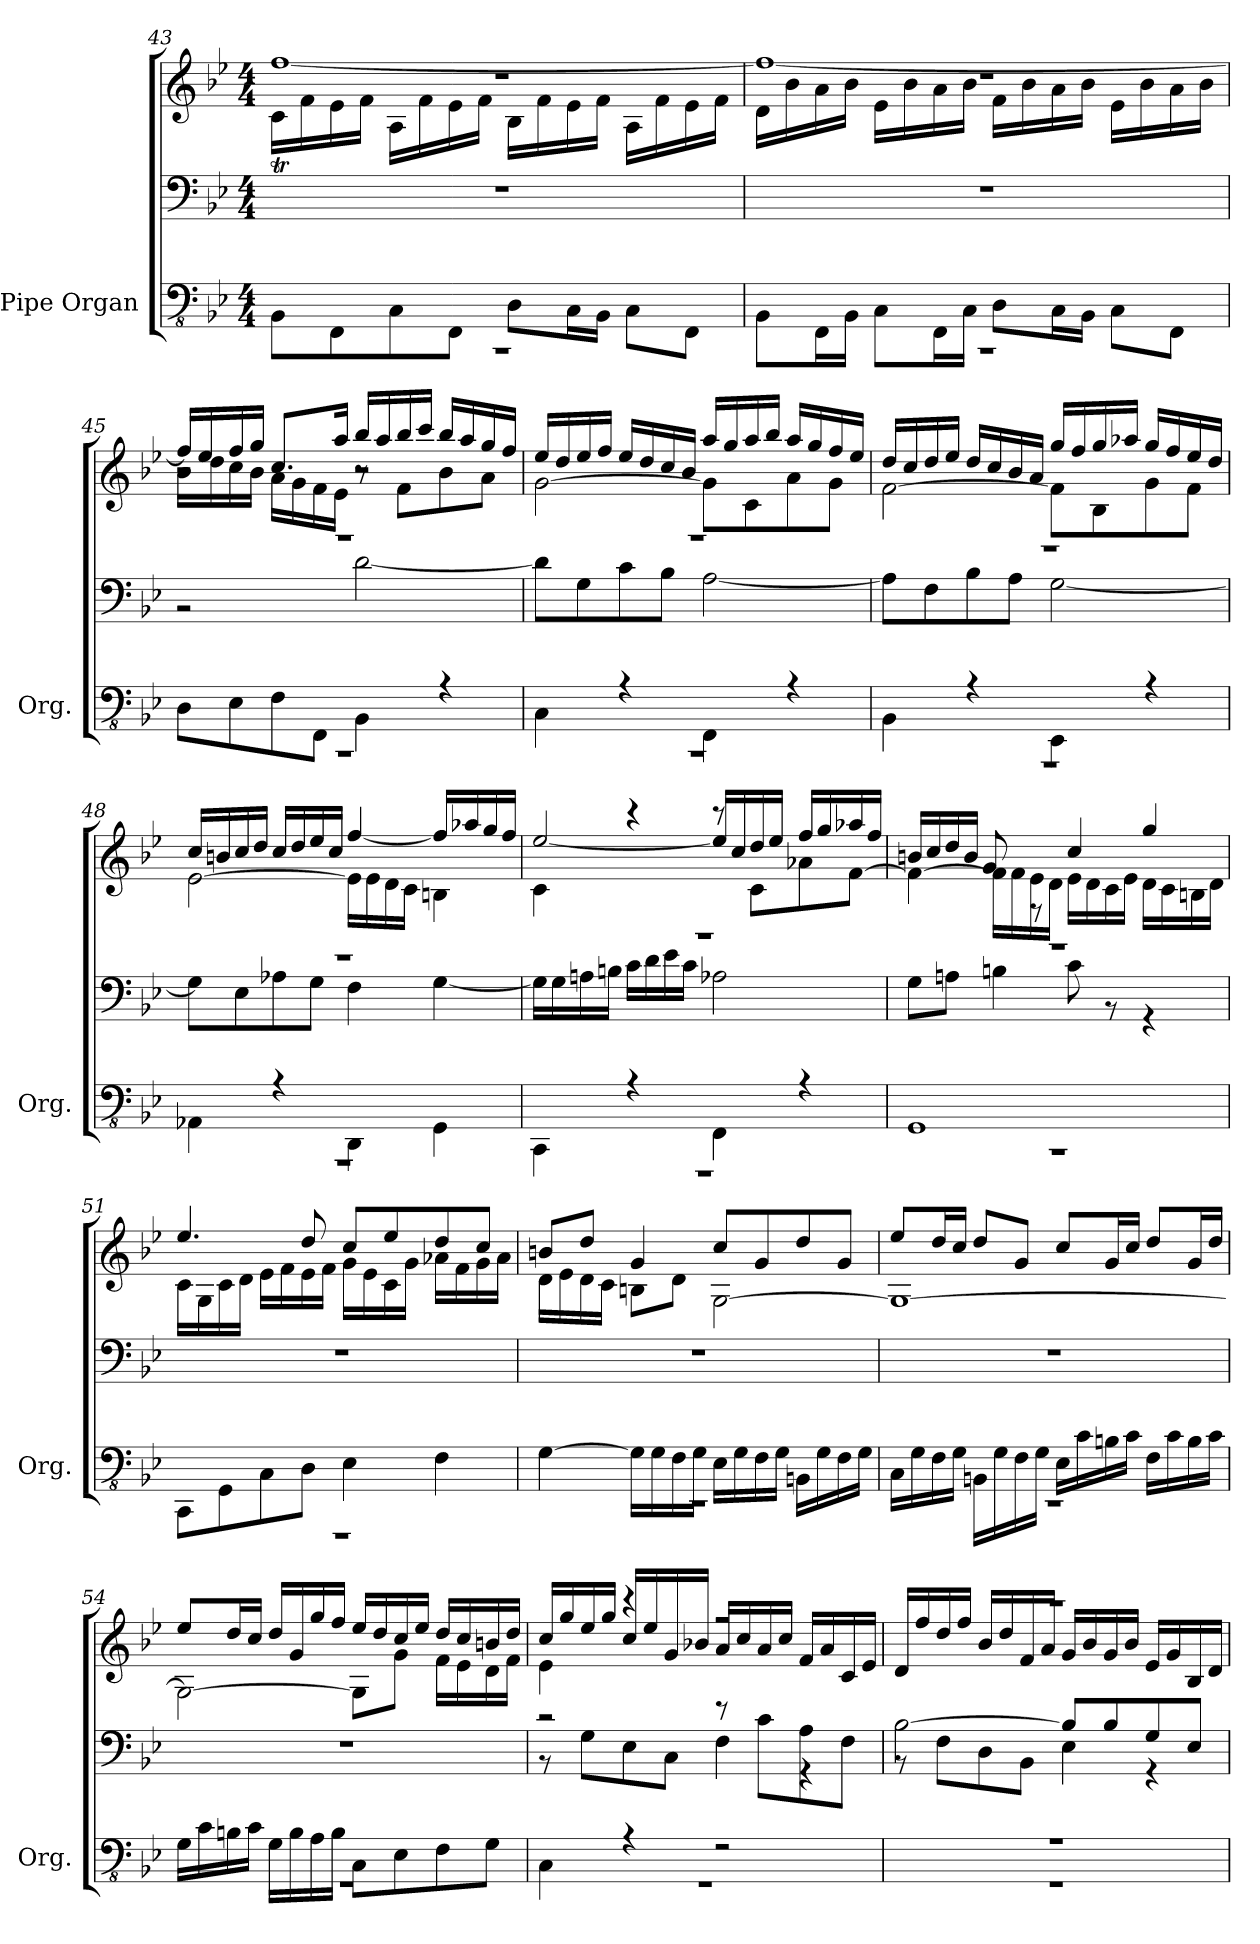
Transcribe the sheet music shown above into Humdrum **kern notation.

**kern	**kern	**kern
*part1	*part1	*part1
*staff3	*staff2	*staff1
*I"Pipe Organ	*	*
*I'Org.	*	*
!!LO:PB:g=z
*clefFv4	*clefF4	*clefG2
*k[b-e-]	*k[b-e-]	*k[b-e-]
*M4/4	*M4/4	*M4/4
=43	=43	=43
*^	*	*^
*	*	*	*	*^
8BBB-\L	1r	1r	1r	[1ffT	16c\LL
.	.	.	.	.	16f\
8FFF\	.	.	.	.	16e-\
.	.	.	.	.	16f\JJ
8CC\	.	.	.	.	16A\LL
.	.	.	.	.	16f\
8FFF\J	.	.	.	.	16e-\
.	.	.	.	.	16f\JJ
8DD\L	.	.	.	.	16B-\LL
.	.	.	.	.	16f\
16CC\L	.	.	.	.	16e-\
16BBB-\JJ	.	.	.	.	16f\JJ
8CC\L	.	.	.	.	16A\LL
.	.	.	.	.	16f\
8FFF\J	.	.	.	.	16e-\
.	.	.	.	.	16f\JJ
=44	=44	=44	=44	=44	=44
8BBB-\L	1r	1r	1r	1ff_	16d\LL
.	.	.	.	.	16b-\
16FFF\L	.	.	.	.	16a\
16BBB-\JJ	.	.	.	.	16b-\JJ
8CC\L	.	.	.	.	16e-\LL
.	.	.	.	.	16b-\
16FFF\L	.	.	.	.	16a\
16CC\JJ	.	.	.	.	16b-\JJ
8DD\L	.	.	.	.	16f\LL
.	.	.	.	.	16b-\
16CC\L	.	.	.	.	16a\
16BBB-\JJ	.	.	.	.	16b-\JJ
8CC\L	.	.	.	.	16e-\LL
.	.	.	.	.	16b-\
8FFF\J	.	.	.	.	16a\
.	.	.	.	.	16b-\JJ
!!LO:LB:g=z	!!	!!
=45	=45	=45	=45	=45	=45
*	*	*^	*	*	*
8DD\L	1r	1r	2r	2r	16ff/LL]	16b-\LL
.	.	.	.	.	16ee-/	16dd\
8EE-\	.	.	.	.	16ff/	16cc\
.	.	.	.	.	16gg/JJ	16b-\JJ
8FF\	.	.	.	.	8.cc/L	16a\LL
.	.	.	.	.	.	16g\
8FFF\J	.	.	.	.	.	16f\
.	.	.	.	.	16aa/Jk	16e-\JJ
4BBB-\	.	.	[2d\	8r	16bb-/LL	2r
.	.	.	.	.	16aa/	.
.	.	.	.	8f\L	16bb-/	.
.	.	.	.	.	16ccc/JJ	.
4r	.	.	.	8b-\	16bb-/LL	.
.	.	.	.	.	16aa/	.
.	.	.	.	8a\J	16gg/	.
.	.	.	.	.	16ff/JJ	.
*	*	*	*	*	*v	*v
=46	=46	=46	=46	=46	=46
4CC\	1r	1r	8d\L]	[2g\	16ee-/LL
.	.	.	.	.	16dd/
.	.	.	8G\	.	16ee-/
.	.	.	.	.	16ff/JJ
4r	.	.	8c\	.	16ee-/LL
.	.	.	.	.	16dd/
.	.	.	8B-\J	.	16cc/
.	.	.	.	.	16b-/JJ
4FFF\	.	.	[2A\	8g\L]	16aa/LL
.	.	.	.	.	16gg/
.	.	.	.	8c\	16aa/
.	.	.	.	.	16bb-/JJ
4r	.	.	.	8a\	16aa/LL
.	.	.	.	.	16gg/
.	.	.	.	8g\J	16ff/
.	.	.	.	.	16ee-/JJ
!!LO:LB:g=z	!!
=47	=47	=47	=47	=47	=47
4BBB-\	1r	1r	8A\L]	[2f\	16dd/LL
.	.	.	.	.	16cc/
.	.	.	8F\	.	16dd/
.	.	.	.	.	16ee-/JJ
4r	.	.	8B-\	.	16dd/LL
.	.	.	.	.	16cc/
.	.	.	8A\J	.	16b-/
.	.	.	.	.	16a/JJ
4EEE-\	.	.	[2G\	8f\L]	16gg/LL
.	.	.	.	.	16ff/
.	.	.	.	8B-\	16gg/
.	.	.	.	.	16aa-X/JJ
4r	.	.	.	8g\	16gg/LL
.	.	.	.	.	16ff/
.	.	.	.	8f\J	16ee-/
.	.	.	.	.	16dd/JJ
=48	=48	=48	=48	=48	=48
4AAA-X\	1r	1r	8G\L]	[2e-\	16cc/LL
.	.	.	.	.	16bn/
.	.	.	8E-\	.	16cc/
.	.	.	.	.	16dd/JJ
4r	.	.	8A-X\	.	16cc/LL
.	.	.	.	.	16dd/
.	.	.	8G\J	.	16ee-/
.	.	.	.	.	16cc/JJ
4DDD\	.	.	4F\	16e-\LL]	[4ff/
.	.	.	.	16e-\	.
.	.	.	.	16d\	.
.	.	.	.	16c\JJ	.
4GGG\	.	.	[4G\	4Bn\	16ff/LL]
.	.	.	.	.	16aa-X/
.	.	.	.	.	16gg/
.	.	.	.	.	16ff/JJ
!!LO:LB:g=z	!!
=49	=49	=49	=49	=49	=49
4CCC\	1r	1r	16G\LL]	4c\	[2ee-/
.	.	.	16G\	.	.
.	.	.	16An\	.	.
.	.	.	16Bn\JJ	.	.
4r	.	.	16c\LL	4r	.
.	.	.	16d\	.	.
.	.	.	16e-\	.	.
.	.	.	16c\JJ	.	.
4FFF\	.	.	2A-X\	8r	16ee-/LL]
.	.	.	.	.	16cc/
.	.	.	.	8c\L	16dd/
.	.	.	.	.	16ee-/JJ
4r	.	.	.	8a-X\	16ff/LL
.	.	.	.	.	16gg/
.	.	.	.	[8f\J	16aa-X/
.	.	.	.	.	16ff/JJ
=50	=50	=50	=50	=50	=50
1GGG	1r	1r	8G\L	4f\_	16bn/LL
.	.	.	.	.	16cc/
.	.	.	8An\J	.	16dd/
.	.	.	.	.	16b/JJ
.	.	.	4Bn\	16f\LL]	8g/
.	.	.	.	16f\	.
.	.	.	.	16e-\	8r
.	.	.	.	16d\JJ	.
.	.	.	8c\	16e-\LL	4cc/
.	.	.	.	16d\	.
.	.	.	8r	16c\	.
.	.	.	.	16e-\JJ	.
.	.	.	4r	16d\LL	4gg/
.	.	.	.	16c\	.
.	.	.	.	16Bn\	.
.	.	.	.	16d\JJ	.
*	*	*v	*v	*	*
!!LO:PB:g=z	!!
=51	=51	=51	=51	=51
8CCC\L	1r	1r	16c\LL	4.ee-/
.	.	.	16G\	.
8GGG\	.	.	16c\	.
.	.	.	16d\JJ	.
8CC\	.	.	16e-\LL	.
.	.	.	16f\	.
8DD\J	.	.	16e-\	8dd/
.	.	.	16f\JJ	.
4EE-\	.	.	16g\LL	8cc/L
.	.	.	16e-\	.
.	.	.	16c\	8ee-/
.	.	.	16g\JJ	.
4FF\	.	.	16a-X\LL	8dd/
.	.	.	16f\	.
.	.	.	16g\	8cc/J
.	.	.	16a-\JJ	.
=52	=52	=52	=52	=52
[4GG\	1r	1r	16d\LL	8bn/L
.	.	.	16e-\	.
.	.	.	16d\	8dd/J
.	.	.	16c\JJ	.
16GG\LL]	.	.	8Bn\L	4g/
16GG\	.	.	.	.
16FF\	.	.	8d\J	.
16GG\JJ	.	.	.	.
16EE-\LL	.	.	[2G\	8cc/L
16GG\	.	.	.	.
16FF\	.	.	.	8g/
16GG\JJ	.	.	.	.
16BBBn\LL	.	.	.	8dd/
16GG\	.	.	.	.
16FF\	.	.	.	8g/J
16GG\JJ	.	.	.	.
!!LO:LB:g=z	!!
=53	=53	=53	=53	=53
16CC\LL	1r	1r	1G_	8ee-/L
16GG\	.	.	.	.
16FF\	.	.	.	16dd/L
16GG\JJ	.	.	.	16cc/JJ
16BBBn\LL	.	.	.	8dd/L
16GG\	.	.	.	.
16FF\	.	.	.	8g/J
16GG\JJ	.	.	.	.
16EE-\LL	.	.	.	8cc/L
16C\	.	.	.	.
16BBn\	.	.	.	16g/L
16C\JJ	.	.	.	16cc/JJ
16FF\LL	.	.	.	8dd/L
16C\	.	.	.	.
16BB\	.	.	.	16g/L
16C\JJ	.	.	.	16dd/JJ
=54	=54	=54	=54	=54
16GG\LL	1r	1r	2G\_	8ee-/L
16C\	.	.	.	.
16BBn\	.	.	.	16dd/L
16C\JJ	.	.	.	16cc/JJ
16GG\LL	.	.	.	16dd/LL
16BB\	.	.	.	16g/
16AA\	.	.	.	16gg/
16BB\JJ	.	.	.	16ff/JJ
8CC\L	.	.	8G\L]	16ee-/LL
.	.	.	.	16dd/
8EE-\	.	.	8g\J	16cc/
.	.	.	.	16ee-/JJ
8FF\	.	.	16f\LL	16dd/LL
.	.	.	16e-\	16cc/
8GG\J	.	.	16d\	16bn/
.	.	.	16f\JJ	16dd/JJ
!!LO:LB:g=z	!!
=55	=55	=55	=55	=55
*	*	*^	*	*
4CC\	1r	2r	8r	4e-\	16cc/LL
.	.	.	.	.	16gg/
.	.	.	8G\L	.	16ee-/
.	.	.	.	.	16gg/JJ
4r	.	.	8E-\	4r	16cc/LL
.	.	.	.	.	16ee-/
.	.	.	8C\J	.	16g/
.	.	.	.	.	16b-X/JJ
2r	.	8r	4F\	2r	16a/LL
.	.	.	.	.	16cc/
.	.	8c\L	.	.	16a/
.	.	.	.	.	16cc/JJ
.	.	8A\	4r	.	16f/LL
.	.	.	.	.	16a/
.	.	8F\J	.	.	16c/
.	.	.	.	.	16e-/JJ
=56	=56	=56	=56	=56	=56
1r	1r	[2B-\	8r	1r	16d/LL
.	.	.	.	.	16ff/
.	.	.	8F\L	.	16dd/
.	.	.	.	.	16ff/JJ
.	.	.	8D\	.	16b-/LL
.	.	.	.	.	16dd/
.	.	.	8BB-\J	.	16f/
.	.	.	.	.	16a/JJ
.	.	8B-/L]	4E-\	.	16g/LL
.	.	.	.	.	16b-/
.	.	8B-/	.	.	16g/
.	.	.	.	.	16b-/JJ
.	.	8G/	4r	.	16e-/LL
.	.	.	.	.	16g/
.	.	8E-/J	.	.	16B-/
.	.	.	.	.	16d/JJ
*v	*v	*	*	*	*
*	*v	*v	*	*
*	*	*v	*v
=	=	=
*-	*-	*-
